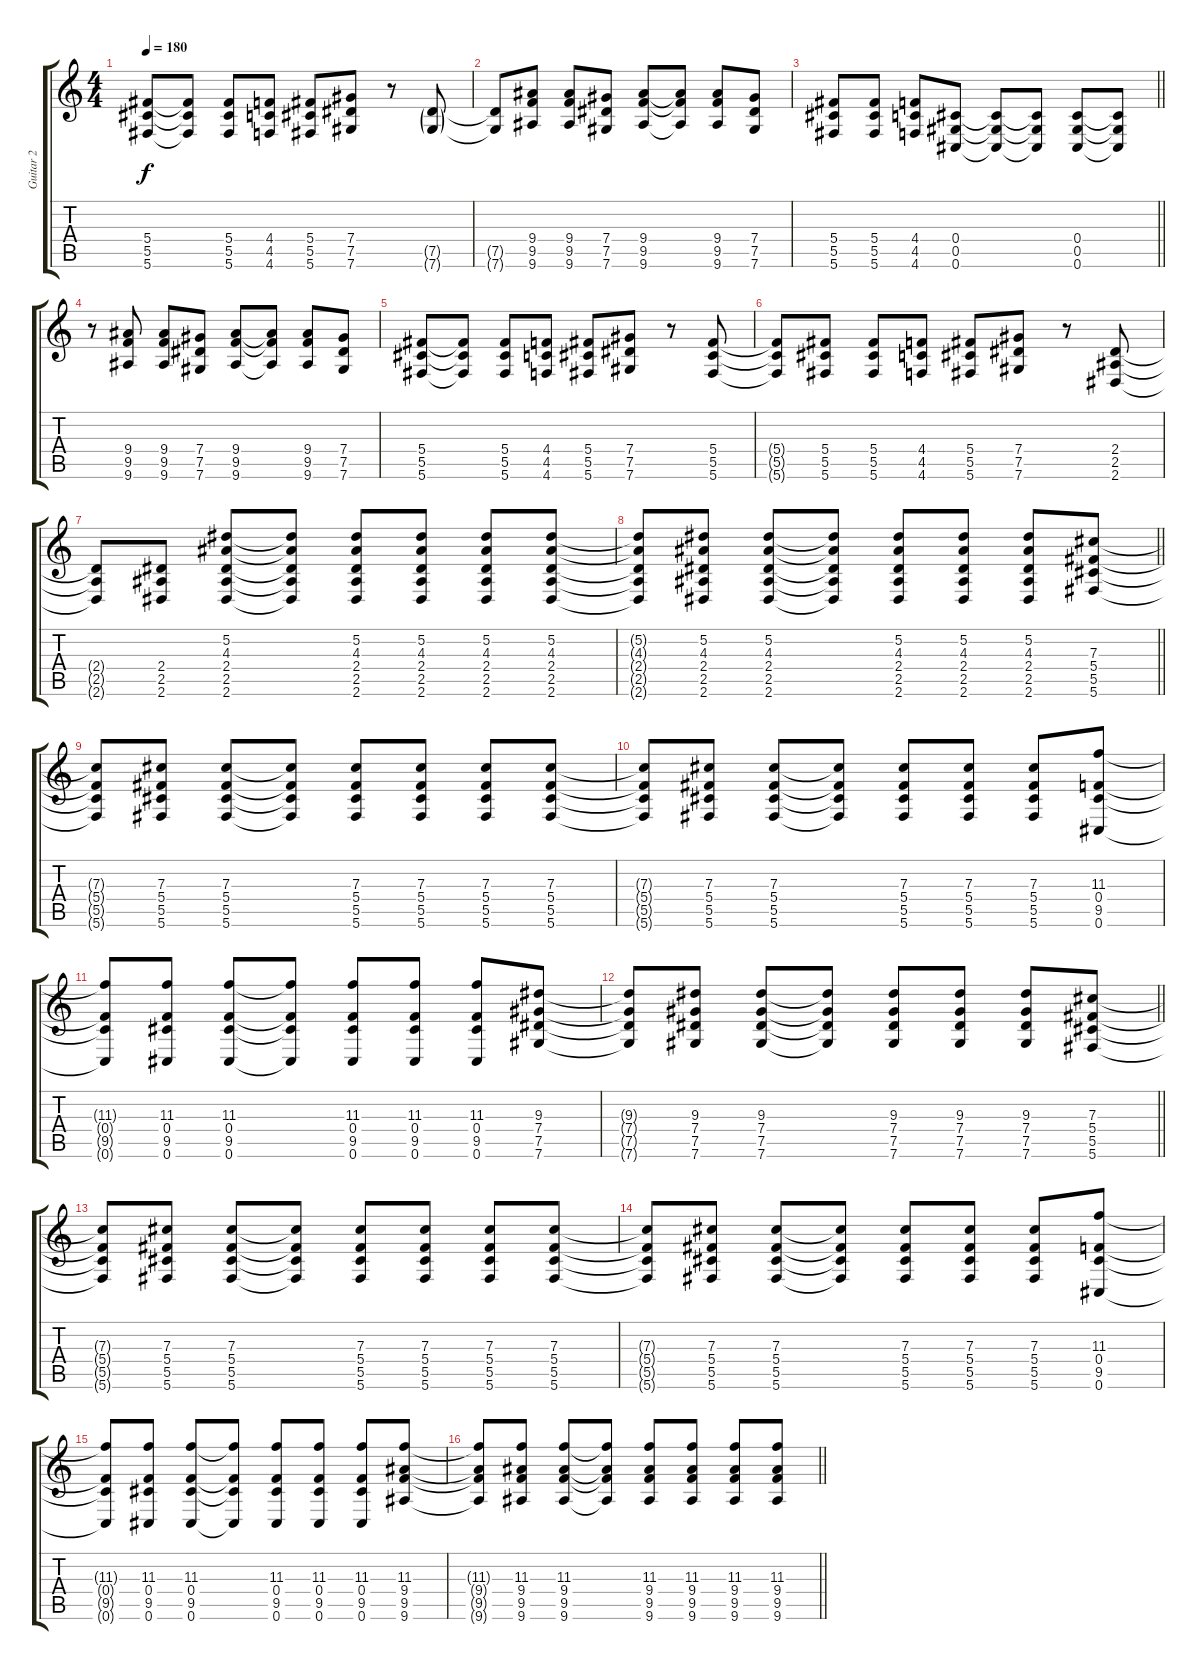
\track ("Guitar 2" "Guitar 2") {instrument overdrivenguitar}
\staff {score tabs}
\tuning (Eb4 Bb3 Gb3 Db3 Ab2 Db2) {hide}
\ts (4 4)
\tempo 180
\clef g2
\ks c
(5.4 5.5 5.6).8{dy f} (5.4{t} 5.5{t} 5.6{t}).8 (5.4 5.5 5.6).8 (4.4 4.5 4.6).8 (5.4 5.5 5.6).8 (7.4 7.5 7.6).8 r.8 (7.5{g} 7.6{g}).8 |
(7.5{t} 7.6{t}).8 (9.4 9.5 9.6).8 (9.4 9.5 9.6).8 (7.4 7.5 7.6).8 (9.4 9.5 9.6).8 (9.4{t} 9.5{t} 9.6{t}).8 (9.4 9.5 9.6).8 (7.4 7.5 7.6).8 |
\barLineRight lightlight
(5.4 5.5 5.6).8 (5.4 5.5 5.6).8 (4.4 4.5 4.6).8 (0.4 0.5 0.6).8 (0.4{t} 0.5{t} 0.6{t}).8 (0.4{t} 0.5{t} 0.6{t}).8 (0.4 0.5 0.6).8 (0.4{t} 0.5{t} 0.6{t}).8 |
r.8 (9.4 9.5 9.6).8 (9.4 9.5 9.6).8 (7.4 7.5 7.6).8 (9.4 9.5 9.6).8 (9.4{t} 9.5{t} 9.6{t}).8 (9.4 9.5 9.6).8 (7.4 7.5 7.6).8 |
(5.4 5.5 5.6).8 (5.4{t} 5.5{t} 5.6{t}).8 (5.4 5.5 5.6).8 (4.4 4.5 4.6).8 (5.4 5.5 5.6).8 (7.4 7.5 7.6).8 r.8 (5.4 5.5 5.6).8 |
(5.4{t} 5.5{t} 5.6{t}).8 (5.4 5.5 5.6).8 (5.4 5.5 5.6).8 (4.4 4.5 4.6).8 (5.4 5.5 5.6).8 (7.4 7.5 7.6).8 r.8 (2.4 2.5 2.6).8 |
(2.4{t} 2.5{t} 2.6{t}).8 (2.4 2.5 2.6).8 (5.2 4.3 2.4 2.5 2.6).8 (5.2{t} 4.3{t} 2.4{t} 2.5{t} 2.6{t}).8 (5.2 4.3 2.4 2.5 2.6).8 (5.2 4.3 2.4 2.5 2.6).8 (5.2 4.3 2.4 2.5 2.6).8 (5.2 4.3 2.4 2.5 2.6).8 |
\barLineRight lightlight
(5.2{t} 4.3{t} 2.4{t} 2.5{t} 2.6{t}).8 (5.2 4.3 2.4 2.5 2.6).8 (5.2 4.3 2.4 2.5 2.6).8 (5.2{t} 4.3{t} 2.4{t} 2.5{t} 2.6{t}).8 (5.2 4.3 2.4 2.5 2.6).8 (5.2 4.3 2.4 2.5 2.6).8 (5.2 4.3 2.4 2.5 2.6).8 (7.3 5.4 5.5 5.6).8 |
(7.3{t} 5.4{t} 5.5{t} 5.6{t}).8 (7.3 5.4 5.5 5.6).8 (7.3 5.4 5.5 5.6).8 (7.3{t} 5.4{t} 5.5{t} 5.6{t}).8 (7.3 5.4 5.5 5.6).8 (7.3 5.4 5.5 5.6).8 (7.3 5.4 5.5 5.6).8 (7.3 5.4 5.5 5.6).8 |
(7.3{t} 5.4{t} 5.5{t} 5.6{t}).8 (7.3 5.4 5.5 5.6).8 (7.3 5.4 5.5 5.6).8 (7.3{t} 5.4{t} 5.5{t} 5.6{t}).8 (7.3 5.4 5.5 5.6).8 (7.3 5.4 5.5 5.6).8 (7.3 5.4 5.5 5.6).8 (11.3 0.4 9.5 0.6).8 |
(11.3{t} 0.4{t} 9.5{t} 0.6{t}).8 (11.3 0.4 9.5 0.6).8 (11.3 0.4 9.5 0.6).8 (11.3{t} 0.4{t} 9.5{t} 0.6{t}).8 (11.3 0.4 9.5 0.6).8 (11.3 0.4 9.5 0.6).8 (11.3 0.4 9.5 0.6).8 (9.3 7.4 7.5 7.6).8 |
\barLineRight lightlight
(9.3{t} 7.4{t} 7.5{t} 7.6{t}).8 (9.3 7.4 7.5 7.6).8 (9.3 7.4 7.5 7.6).8 (9.3{t} 7.4{t} 7.5{t} 7.6{t}).8 (9.3 7.4 7.5 7.6).8 (9.3 7.4 7.5 7.6).8 (9.3 7.4 7.5 7.6).8 (7.3 5.4 5.5 5.6).8 |
(7.3{t} 5.4{t} 5.5{t} 5.6{t}).8 (7.3 5.4 5.5 5.6).8 (7.3 5.4 5.5 5.6).8 (7.3{t} 5.4{t} 5.5{t} 5.6{t}).8 (7.3 5.4 5.5 5.6).8 (7.3 5.4 5.5 5.6).8 (7.3 5.4 5.5 5.6).8 (7.3 5.4 5.5 5.6).8 |
(7.3{t} 5.4{t} 5.5{t} 5.6{t}).8 (7.3 5.4 5.5 5.6).8 (7.3 5.4 5.5 5.6).8 (7.3{t} 5.4{t} 5.5{t} 5.6{t}).8 (7.3 5.4 5.5 5.6).8 (7.3 5.4 5.5 5.6).8 (7.3 5.4 5.5 5.6).8 (11.3 0.4 9.5 0.6).8 |
(11.3{t} 0.4{t} 9.5{t} 0.6{t}).8 (11.3 0.4 9.5 0.6).8 (11.3 0.4 9.5 0.6).8 (11.3{t} 0.4{t} 9.5{t} 0.6{t}).8 (11.3 0.4 9.5 0.6).8 (11.3 0.4 9.5 0.6).8 (11.3 0.4 9.5 0.6).8 (11.3 9.4 9.5 9.6).8 |
\barLineRight lightlight
(11.3{t} 9.4{t} 9.5{t} 9.6{t}).8 (11.3 9.4 9.5 9.6).8 (11.3 9.4 9.5 9.6).8 (11.3{t} 9.4{t} 9.5{t} 9.6{t}).8 (11.3 9.4 9.5 9.6).8 (11.3 9.4 9.5 9.6).8 (11.3 9.4 9.5 9.6).8 (11.3 9.4 9.5 9.6).8
